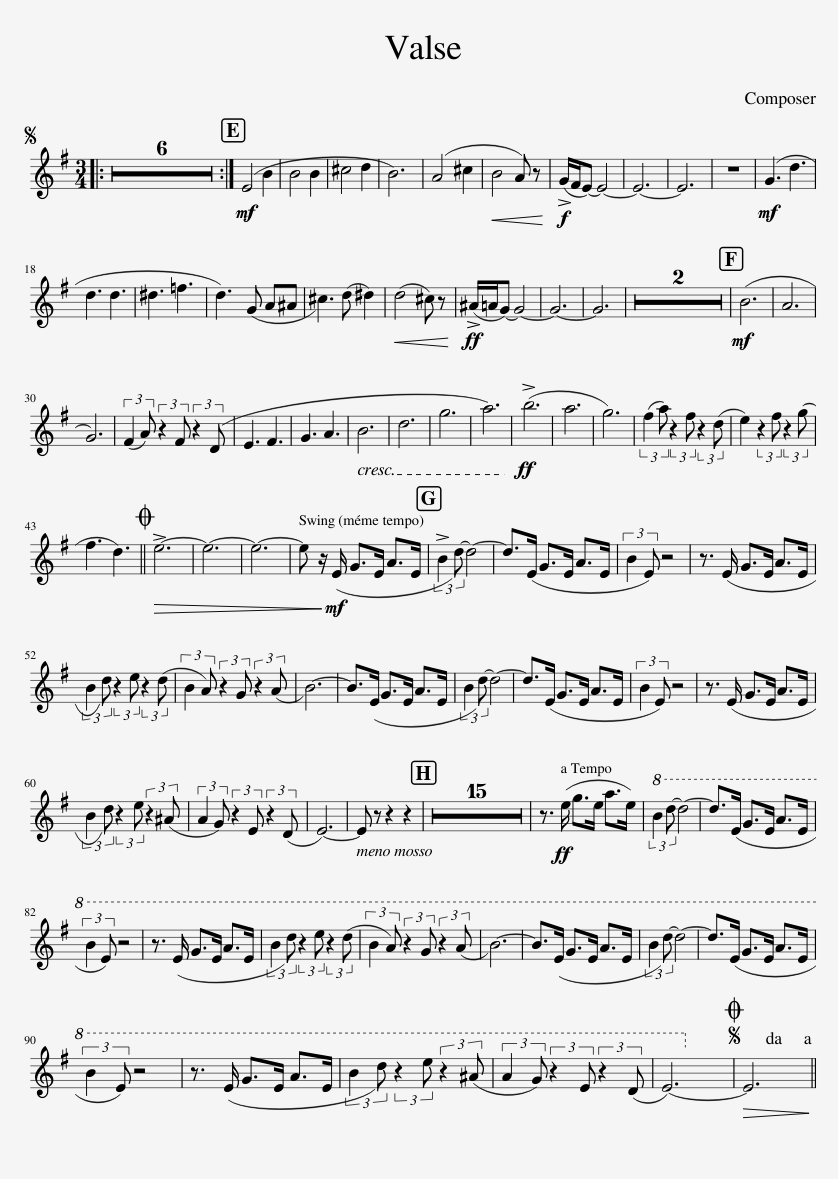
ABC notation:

X:1
L:1/8
M:3/4
I:linebreak $
K:G
V:1 treble
V:1
|:S z6 | z6 | z6 | z6 | z6 | %5
 z6 :|!mf! (E4 B2 | B4 B2 | ^c4 d2 | B6) | %10
 (A4 ^c2 |!<(! B4 A) z!<)! |!f! (!>!G/F/E-) E4- | E6- | E6 | %15
 z6 |!mf! (G3 d3 |$ d3 d3 | ^d3 =f3 | d3) (G A^A | %20
 ^c3) (d ^d2) |!<(! (d4 ^c) z!<)! |!ff! (!>!^A/=A/G-) G4- | G6- | G6 | %25
 z6 | z6 |!mf! (B6 | A6 |$ G6) | %30
 (3:2:2(F2 A) (3:2:2z2 F (3:2:2z2 (D | E3 F3 | G3 A3 | B6 | d6 | %35
 g6 | a6) |!ff! (!>!b6 | a6 | g6) | %40
 (3:2:2(f2 a) (3:2:2z2 f (3:2:2z2 (d | e2) (3:2:2z2 f (3:2:2z2 (g |$ f3 d3) ||O!>(! !>!e6- | e6- | %45
 e6- | e z/!>)!!mf! (E/ G>E A>E | (3:2:2!>!B2 d-) d4- | d>(E G>E A>E | (3:2:2B2 E) z4 | %50
 z3/2 (E/ G>E A>E |$ (3:2:2B2 d) (3:2:2z2 e (3:2:2z2 (d | (3:2:2B2 A) (3:2:2z2 G (3:2:2z2 (A | B6-) | B>(E G>E A>E | %55
 (3:2:2B2 d-) d4- | d>(E G>E A>E | (3:2:2B2 E) z4 | z3/2 (E/ G>E A>E |$ (3:2:2B2 d) (3:2:2z2 e (3:2:2z2 (^A | %60
 (3:2:2A2 G) (3:2:2z2 E (3:2:2z2 (D | E6-) | E z z2 z2 | z6 | z6 | %65
 z6 | z6 | z6 | z6 | z6 | %70
 z6 | z6 | z6 | z6 | z6 | %75
 z6 | z6 | z6 | z3/2!ff! (e/ g>e a>e) |!8va(! (3:2:2b2 d'- d'4- | %80
 d'>(e g>e a>e |$ (3:2:2b2 e) z4 | z3/2 (e/ g>e a>e | (3:2:2b2 d') (3:2:2z2 e' (3:2:2z2 (d' | (3:2:2b2 a) (3:2:2z2 g (3:2:2z2 (a | %85
 b6-) | b>(e g>e a>e | (3:2:2b2 d'-) d'4- | d'>(e g>e a>e |$ (3:2:2b2 e) z4 | %90
 z3/2 (e/ g>e a>e | (3:2:2b2 d') (3:2:2z2 e' (3:2:2z2 (^a | (3:2:2a2 g) (3:2:2z2 e (3:2:2z2 (d | e6-)!8va)! |SO!>(! E6!>)!!D.S.! || %95
